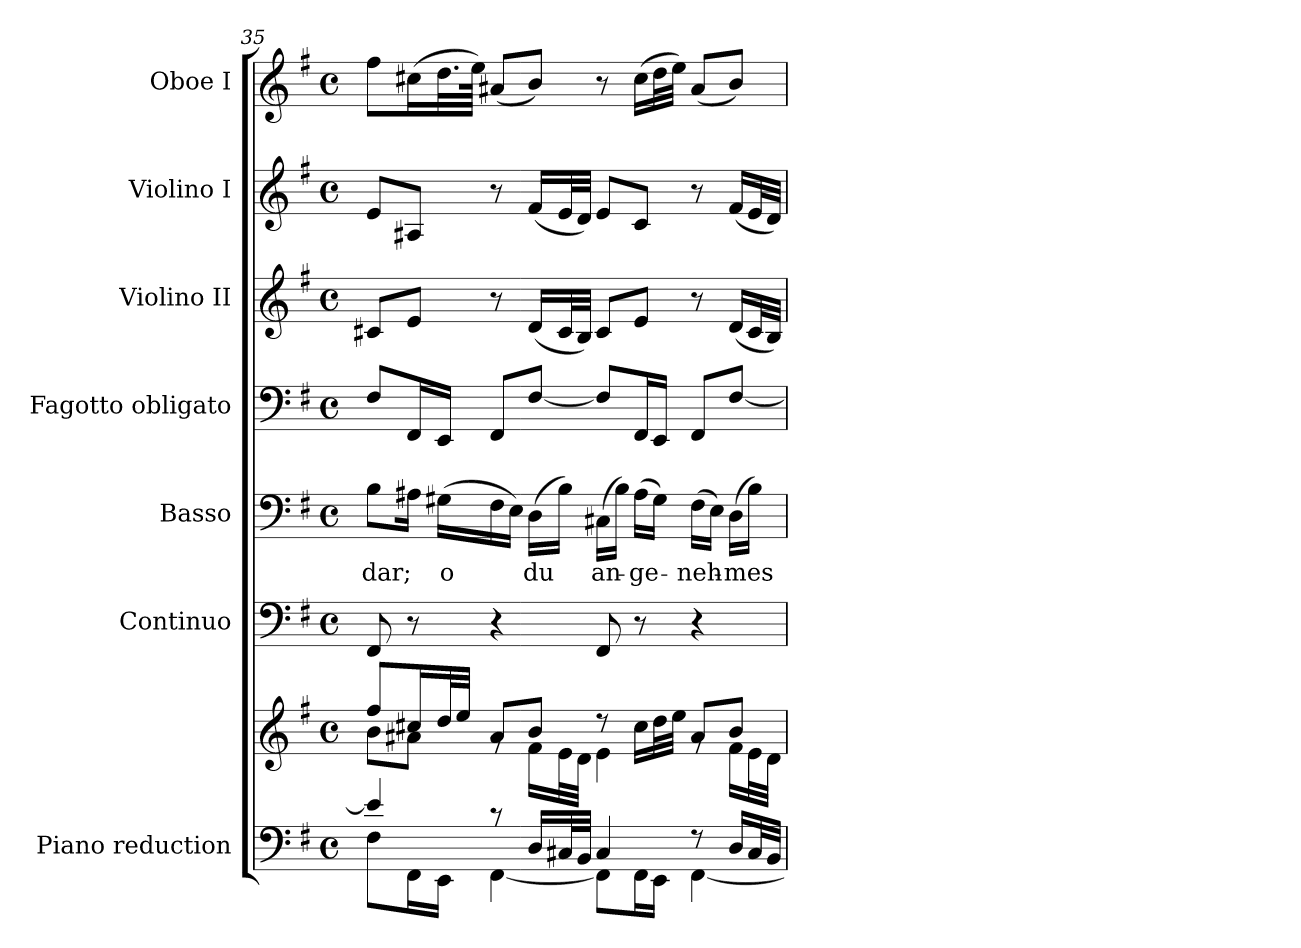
**kern	**kern	**kern	**kern	**text	**kern	**kern	**kern	**kern
*part7	*part7	*part6	*part5	*part5	*part4	*part3	*part2	*part1
*staff8	*staff7	*staff6	*staff5	*staff5	*staff4	*staff3	*staff2	*staff1
*I"Piano reduction	*	*I"Continuo	*I"Basso	*	*I"Fagotto obligato	*I"Violino II	*I"Violino I	*I"Oboe I
*I'Pno	*	*	*	*	*	*I'Vln	*I'Vln	*I'Ob
*clefF4	*clefG2	*clefF4	*clefF4	*	*clefF4	*clefG2	*clefG2	*clefG2
*k[f#]	*k[f#]	*k[f#]	*k[f#]	*	*k[f#]	*k[f#]	*k[f#]	*k[f#]
*M4/4	*M4/4	*M4/4	*M4/4	*	*M4/4	*M4/4	*M4/4	*M4/4
*met(c)	*met(c)	*met(c)	*met(c)	*	*met(c)	*met(c)	*met(c)	*met(c)
=35	=35	=35	=35	=35	=35	=35	=35	=35
*^	*^	*	*	*	*	*	*	*
!	!	!	!	!	!	!LO:LY:b	!	!	!	!
4e/]	8F#\L	8ff#/L	8b\L	8FF#/	8B\L	-dar;	8F#/L	8c#X/L	8e/L	8ff#\L
.	16FF#\L	16cc#X/L	8a#X\J	8r	16A#X\Jk	.	16FF#/L	8e/J	8A#X/J	(>16cc#X\L
!	!	!	!	!	!	!LO:LY:b	!	!	!	!
.	16EE\JJ	32dd/L	.	.	(>16G#X\LL	o	16EE/JJ	.	.	32.dd\L
.	.	32ee/JJJ	.	.	.	.	.	.	.	.
.	.	.	.	.	.	.	.	.	.	64ee\JJJk)
8r	[4FF#\	8a#/L	8rg	4r	16F#\	.	8FF#/L	8r	8r	(<8a#X/L
.	.	.	.	.	16E\JJ)	.	.	.	.	.
!	!	!	!	!	!	!LO:LY:b	!	!	!	!
16D/LL	.	8b/J	16f#\LL	.	(>16D\LL	du	[8F#/J	(<16d/LL	(<16f#/LL	8b/J)
32C#X/L	.	.	32e\L	.	16B\JJ)	.	.	32c#/L	32e/L	.
32BB/JJJ	.	.	32d\JJJ	.	.	.	.	32B/JJJ)	32d/JJJ)	.
!	!	!	!	!	!	!LO:LY:b	!	!	!	!
4C#/	8FF#\L]	8r	4e\	8FF#/	(>16C#X\LL	an-	8F#/L]	8c#/L	8e/L	8r
.	.	.	.	.	16B\JJ)	.	.	.	.	.
!	!	!	!	!	!	!LO:LY:b	!	!	!	!
.	16FF#\L	16cc#\LL	.	8r	(>16A#\LL	-ge-	16FF#/L	8e/J	8c/J	(>16cc#\LL
.	16EE\JJ	32dd\L	.	.	16G#\JJ)	.	16EE/JJ	.	.	32dd\L
.	.	32ee\JJJ	.	.	.	.	.	.	.	32ee\JJJ)
!	!	!	!	!	!	!LO:LY:b	!	!	!	!
8r	[4FF#\	8a#/L	8rg	4r	(>16F#\LL	-neh-	8FF#/L	8r	8r	(<8a#/L
.	.	.	.	.	16E\JJ)	.	.	.	.	.
!	!	!	!	!	!	!LO:LY:b	!	!	!	!
16D/LL	.	8b/J	16f#\LL	.	(>16D\LL	-mes	[8F#/J	(<16d/LL	(<16f#/LL	8b/J)
32C#/L	.	.	32e\L	.	16B\JJ)	.	.	32c#/L	32e/L	.
32BB/JJJ	.	.	32d\JJJ	.	.	.	.	32B/JJJ)	32d/JJJ)	.
*v	*v	*	*	*	*	*	*	*	*	*
*	*v	*v	*	*	*	*	*	*	*
=	=	=	=	=	=	=	=	=
*-	*-	*-	*-	*-	*-	*-	*-	*-
